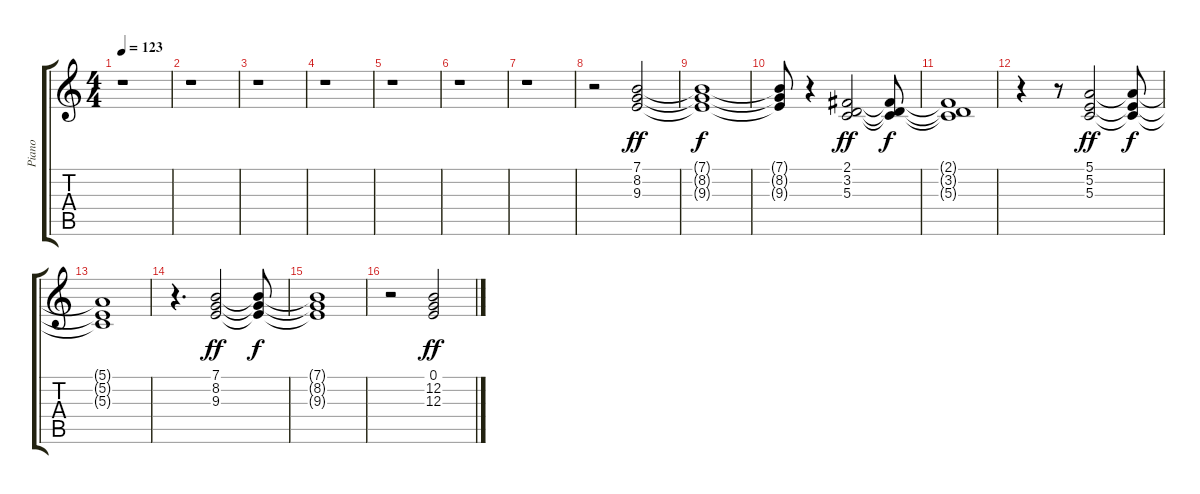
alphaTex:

\track ("Piano" "Piano") {instrument electricpiano2}
\staff {score tabs}
\tuning (E4 B3 G3 D3 A2 E2) {hide}
\ts (4 4)
\tempo 123
\clef g2
\ks c
r.1{dy ff} |
r.1 |
r.1 |
r.1 |
r.1 |
r.1 |
r.1 |
r.2 (7.1 8.2 9.3).2 |
(7.1{t} 8.2{t} 9.3{t}).1{dy f} |
(7.1{t} 8.2{t} 9.3{t}).8 r.4 (2.1 3.2 5.3).2{dy ff} (2.1{t} 3.2{t} 5.3{t}).8{dy f} |
(2.1{t} 3.2{t} 5.3{t}).1 |
r.4 r.8 (5.1 5.2 5.3).2{dy ff} (5.1{t} 5.2{t} 5.3{t}).8{dy f} |
(5.1{t} 5.2{t} 5.3{t}).1 |
r.4{d} (7.1 8.2 9.3).2{dy ff} (7.1{t} 8.2{t} 9.3{t}).8{dy f} |
(7.1{t} 8.2{t} 9.3{t}).1 |
r.2 (0.1 12.2 12.3).2{dy ff}
